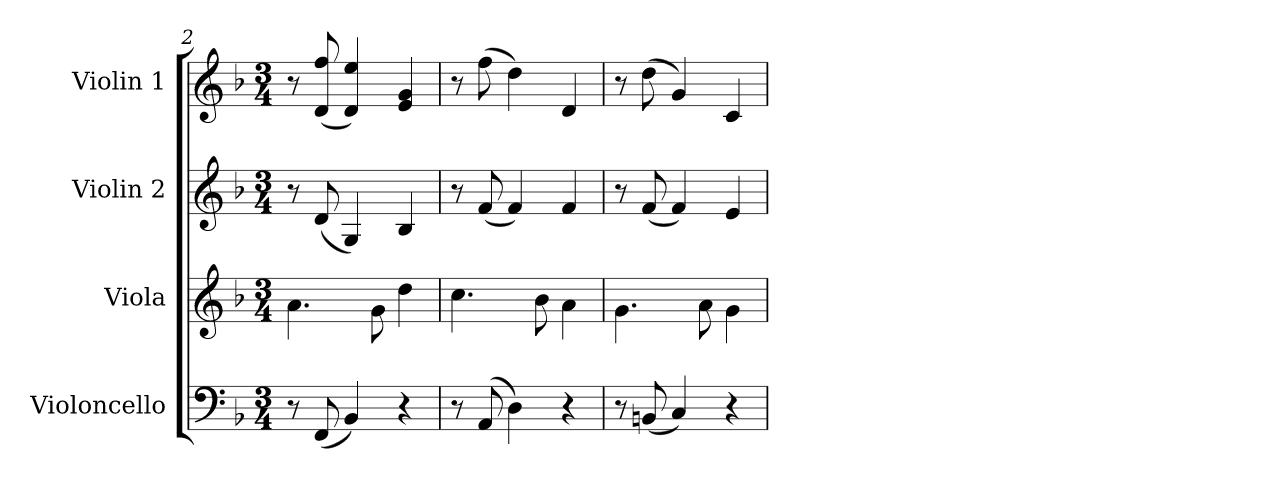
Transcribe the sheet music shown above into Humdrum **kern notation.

**kern	**kern	**kern	**kern
*part4	*part3	*part2	*part1
*staff4	*staff3	*staff2	*staff1
*I"Violoncello	*I"Viola	*I"Violin 2	*I"Violin 1
*I'Vc	*I'Vla	*I'Vln	*I'Vln
*clefF4	*clefG2	*clefG2	*clefG2
*k[b-]	*k[b-]	*k[b-]	*k[b-]
*M3/4	*M3/4	*M3/4	*M3/4
=2	=2	=2	=2
8r	4.a\	8r	8r
(8FF/	.	(8d/	(>8d/ 8ff/
4BB-/)	.	4G/)	4d/ 4ee/)
.	8g\	.	.
4r	4dd\	4B-/	4e/ 4g/
=3	=3	=3	=3
8r	4.cc\	8r	8r
(8AA/	.	(8f/	(8ff\
4D\)	.	4f/)	4dd\)
.	8b-\	.	.
4r	4a\	4f/	4d/
=4	=4	=4	=4
8r	4.g\	8r	8r
(8BBn/	.	(8f/	(8dd\
4C/)	.	4f/)	4g/)
.	8a\	.	.
4r	4g\	4e/	4c/
=	=	=	=
*-	*-	*-	*-
